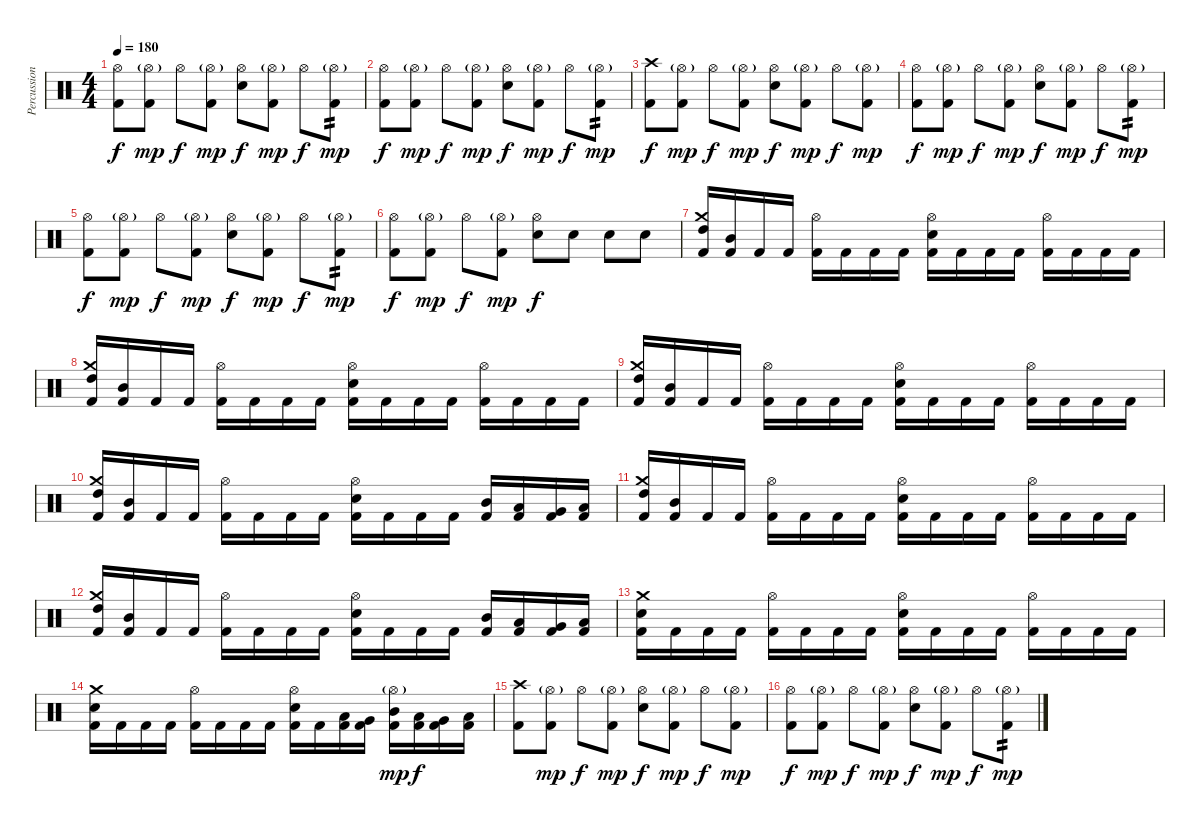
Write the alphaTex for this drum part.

\track ("Percussioni" "Percussion") {instrument percussion}
\staff {score}
\articulation defaults
\ts (4 4)
\tempo 180
\clef neutral
\ks c
("Hi-Hat (open)" "Kick (hit) 2").8{dy f} ("Hi-Hat (open)"{g} "Kick (hit) 2").8{dy mp} "Hi-Hat (open)".8{dy f} ("Hi-Hat (open)"{g} "Kick (hit) 2").8{dy mp} ("Hi-Hat (open)" "Electric Snare (hit)").8{dy f} ("Hi-Hat (open)"{g} "Kick (hit) 2").8{dy mp} "Hi-Hat (open)".8{dy f} ("Hi-Hat (open)"{g} "Kick (hit) 2").8{tp 2 dy mp} |
("Hi-Hat (open)" "Kick (hit) 2").8{dy f} ("Hi-Hat (open)"{g} "Kick (hit) 2").8{dy mp} "Hi-Hat (open)".8{dy f} ("Hi-Hat (open)"{g} "Kick (hit) 2").8{dy mp} ("Hi-Hat (open)" "Electric Snare (hit)").8{dy f} ("Hi-Hat (open)"{g} "Kick (hit) 2").8{dy mp} "Hi-Hat (open)".8{dy f} ("Hi-Hat (open)"{g} "Kick (hit) 2").8{tp 2 dy mp} |
("Crash high (hit)" "Kick (hit) 2").8{dy f} ("Hi-Hat (open)"{g} "Kick (hit) 2").8{dy mp} "Hi-Hat (open)".8{dy f} ("Hi-Hat (open)"{g} "Kick (hit) 2").8{dy mp} ("Hi-Hat (open)" "Electric Snare (hit)").8{dy f} ("Hi-Hat (open)"{g} "Kick (hit) 2").8{dy mp} "Hi-Hat (open)".8{dy f} ("Hi-Hat (open)"{g} "Kick (hit) 2").8{dy mp} |
("Hi-Hat (open)" "Kick (hit) 2").8{dy f} ("Hi-Hat (open)"{g} "Kick (hit) 2").8{dy mp} "Hi-Hat (open)".8{dy f} ("Hi-Hat (open)"{g} "Kick (hit) 2").8{dy mp} ("Hi-Hat (open)" "Electric Snare (hit)").8{dy f} ("Hi-Hat (open)"{g} "Kick (hit) 2").8{dy mp} "Hi-Hat (open)".8{dy f} ("Hi-Hat (open)"{g} "Kick (hit) 2").8{tp 2 dy mp} |
("Hi-Hat (open)" "Kick (hit) 2").8{dy f} ("Hi-Hat (open)"{g} "Kick (hit) 2").8{dy mp} "Hi-Hat (open)".8{dy f} ("Hi-Hat (open)"{g} "Kick (hit) 2").8{dy mp} ("Hi-Hat (open)" "Electric Snare (hit)").8{dy f} ("Hi-Hat (open)"{g} "Kick (hit) 2").8{dy mp} "Hi-Hat (open)".8{dy f} ("Hi-Hat (open)"{g} "Kick (hit) 2").8{tp 2 dy mp} |
("Hi-Hat (open)" "Kick (hit) 2").8{dy f} ("Hi-Hat (open)"{g} "Kick (hit) 2").8{dy mp} "Hi-Hat (open)".8{dy f} ("Hi-Hat (open)"{g} "Kick (hit) 2").8{dy mp} ("Hi-Hat (open)" "Electric Snare (hit)").8{dy f} "Electric Snare (hit)".8 "Electric Snare (hit)".8 "Electric Snare (hit)".8 |
("Crash medium (hit)" "High Tom (hit)" "Kick (hit) 2").16 ("Mid Tom (hit)" "Kick (hit) 2").16 "Kick (hit) 2".16 "Kick (hit) 2".16 ("Hi-Hat (open)" "Kick (hit) 2").16 "Kick (hit) 2".16 "Kick (hit) 2".16 "Kick (hit) 2".16 ("Hi-Hat (open)" "Electric Snare (hit)" "Kick (hit) 2").16 "Kick (hit) 2".16 "Kick (hit) 2".16 "Kick (hit) 2".16 ("Hi-Hat (open)" "Kick (hit) 2").16 "Kick (hit) 2".16 "Kick (hit) 2".16 "Kick (hit) 2".16 |
("Crash medium (hit)" "High Tom (hit)" "Kick (hit) 2").16 ("Mid Tom (hit)" "Kick (hit) 2").16 "Kick (hit) 2".16 "Kick (hit) 2".16 ("Hi-Hat (open)" "Kick (hit) 2").16 "Kick (hit) 2".16 "Kick (hit) 2".16 "Kick (hit) 2".16 ("Hi-Hat (open)" "Electric Snare (hit)" "Kick (hit) 2").16 "Kick (hit) 2".16 "Kick (hit) 2".16 "Kick (hit) 2".16 ("Hi-Hat (open)" "Kick (hit) 2").16 "Kick (hit) 2".16 "Kick (hit) 2".16 "Kick (hit) 2".16 |
("Crash medium (hit)" "High Tom (hit)" "Kick (hit) 2").16 ("Mid Tom (hit)" "Kick (hit) 2").16 "Kick (hit) 2".16 "Kick (hit) 2".16 ("Hi-Hat (open)" "Kick (hit) 2").16 "Kick (hit) 2".16 "Kick (hit) 2".16 "Kick (hit) 2".16 ("Hi-Hat (open)" "Electric Snare (hit)" "Kick (hit) 2").16 "Kick (hit) 2".16 "Kick (hit) 2".16 "Kick (hit) 2".16 ("Hi-Hat (open)" "Kick (hit) 2").16 "Kick (hit) 2".16 "Kick (hit) 2".16 "Kick (hit) 2".16 |
("Crash medium (hit)" "High Tom (hit)" "Kick (hit) 2").16 ("Mid Tom (hit)" "Kick (hit) 2").16 "Kick (hit) 2".16 "Kick (hit) 2".16 ("Hi-Hat (open)" "Kick (hit) 2").16 "Kick (hit) 2".16 "Kick (hit) 2".16 "Kick (hit) 2".16 ("Hi-Hat (open)" "Electric Snare (hit)" "Kick (hit) 2").16 "Kick (hit) 2".16 "Kick (hit) 2".16 "Kick (hit) 2".16 ("Mid Tom (hit)" "Kick (hit) 2").16 ("Low Tom (hit)" "Kick (hit) 2").16 ("Very Low Tom (hit)" "Kick (hit) 2").16 ("Low Floor Tom (hit)" "Kick (hit) 2").16 |
("Crash medium (hit)" "High Tom (hit)" "Kick (hit) 2").16 ("Mid Tom (hit)" "Kick (hit) 2").16 "Kick (hit) 2".16 "Kick (hit) 2".16 ("Hi-Hat (open)" "Kick (hit) 2").16 "Kick (hit) 2".16 "Kick (hit) 2".16 "Kick (hit) 2".16 ("Hi-Hat (open)" "Electric Snare (hit)" "Kick (hit) 2").16 "Kick (hit) 2".16 "Kick (hit) 2".16 "Kick (hit) 2".16 ("Hi-Hat (open)" "Kick (hit) 2").16 "Kick (hit) 2".16 "Kick (hit) 2".16 "Kick (hit) 2".16 |
("Crash medium (hit)" "High Tom (hit)" "Kick (hit) 2").16 ("Mid Tom (hit)" "Kick (hit) 2").16 "Kick (hit) 2".16 "Kick (hit) 2".16 ("Hi-Hat (open)" "Kick (hit) 2").16 "Kick (hit) 2".16 "Kick (hit) 2".16 "Kick (hit) 2".16 ("Hi-Hat (open)" "Electric Snare (hit)" "Kick (hit) 2").16 "Kick (hit) 2".16 "Kick (hit) 2".16 "Kick (hit) 2".16 ("Mid Tom (hit)" "Kick (hit) 2").16 ("Low Tom (hit)" "Kick (hit) 2").16 ("Very Low Tom (hit)" "Kick (hit) 2").16 ("Low Floor Tom (hit)" "Kick (hit) 2").16 |
("Crash medium (hit)" "Electric Snare (hit)" "Kick (hit) 2").16 "Kick (hit) 2".16 "Kick (hit) 2".16 "Kick (hit) 2".16 ("Hi-Hat (open)" "Kick (hit) 2").16 "Kick (hit) 2".16 "Kick (hit) 2".16 "Kick (hit) 2".16 ("Hi-Hat (open)" "Electric Snare (hit)" "Kick (hit) 2").16 "Kick (hit) 2".16 "Kick (hit) 2".16 "Kick (hit) 2".16 ("Hi-Hat (open)" "Kick (hit) 2").16 "Kick (hit) 2".16 "Kick (hit) 2".16 "Kick (hit) 2".16 |
("Crash medium (hit)" "Electric Snare (hit)" "Kick (hit) 2").16 "Kick (hit) 2".16 "Kick (hit) 2".16 "Kick (hit) 2".16 ("Hi-Hat (open)" "Kick (hit) 2").16 "Kick (hit) 2".16 "Kick (hit) 2".16 "Kick (hit) 2".16 ("Hi-Hat (open)" "Electric Snare (hit)" "Kick (hit) 2").16 "Kick (hit) 2".16 ("Low Tom (hit)" "Kick (hit) 2").16 ("Very Low Tom (hit)" "Kick (hit) 2").16 ("Hi-Hat (open)"{g} "Mid Tom (hit)" "Kick (hit) 2").16{dy mp} ("Low Tom (hit)" "Kick (hit) 2").16{dy f} ("Very Low Tom (hit)" "Kick (hit) 2").16 ("Low Floor Tom (hit)" "Kick (hit) 2").16 |
("Crash high (hit)" "Kick (hit) 2").8 ("Hi-Hat (open)"{g} "Kick (hit) 2").8{dy mp} "Hi-Hat (open)".8{dy f} ("Hi-Hat (open)"{g} "Kick (hit) 2").8{dy mp} ("Hi-Hat (open)" "Electric Snare (hit)").8{dy f} ("Hi-Hat (open)"{g} "Kick (hit) 2").8{dy mp} "Hi-Hat (open)".8{dy f} ("Hi-Hat (open)"{g} "Kick (hit) 2").8{dy mp} |
("Hi-Hat (open)" "Kick (hit) 2").8{dy f} ("Hi-Hat (open)"{g} "Kick (hit) 2").8{dy mp} "Hi-Hat (open)".8{dy f} ("Hi-Hat (open)"{g} "Kick (hit) 2").8{dy mp} ("Hi-Hat (open)" "Electric Snare (hit)").8{dy f} ("Hi-Hat (open)"{g} "Kick (hit) 2").8{dy mp} "Hi-Hat (open)".8{dy f} ("Hi-Hat (open)"{g} "Kick (hit) 2").8{tp 2 dy mp}
